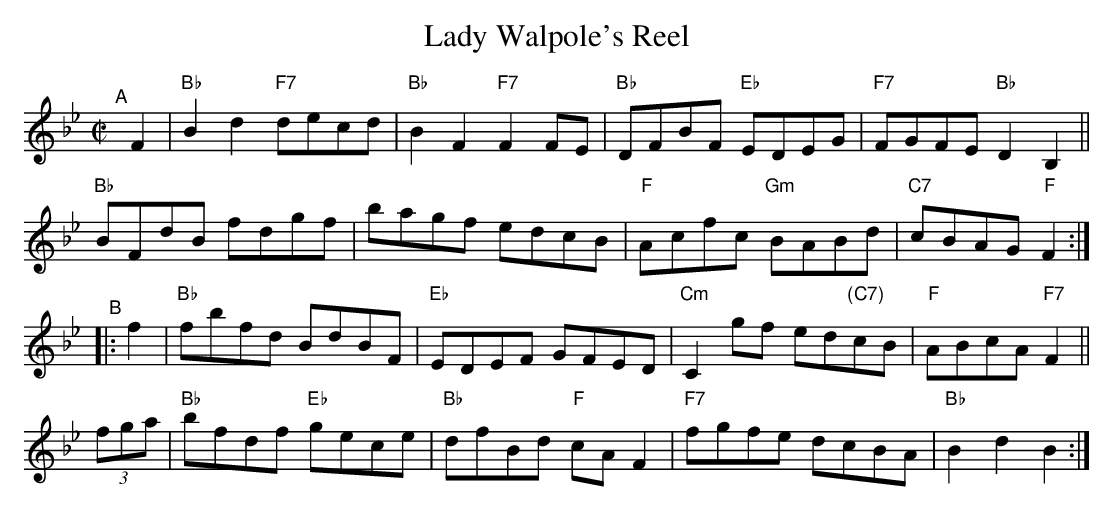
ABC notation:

X:1
T: Lady Walpole's Reel
M: C|
L: 1/8
K: Bb
"^A"[|] F2 |\
"Bb"B2d2 "F7"decd | "Bb"B2F2 "F7"F2FE | "Bb"DFBF "Eb"EDEG | "F7"FGFE "Bb"D2B,2 ||
"Bb"BFdB     fdgf |     bagf     edcB |  "F"Acfc "Gm"BABd | "C7"cBAG  "F"F2 :|
"^B"|:\
  f2  | "Bb"fbfd     BdBF | "Eb"EDEF    GFED | "Cm"C2gf ed"(C7)"cB |  "F"ABcA "F7"F2 ||
(3fga | "Bb"bfdf "Eb"gece | "Bb"dfBd "F"cAF2 | "F7"fgfe dcBA       | "Bb"B2d2 B2  :|
